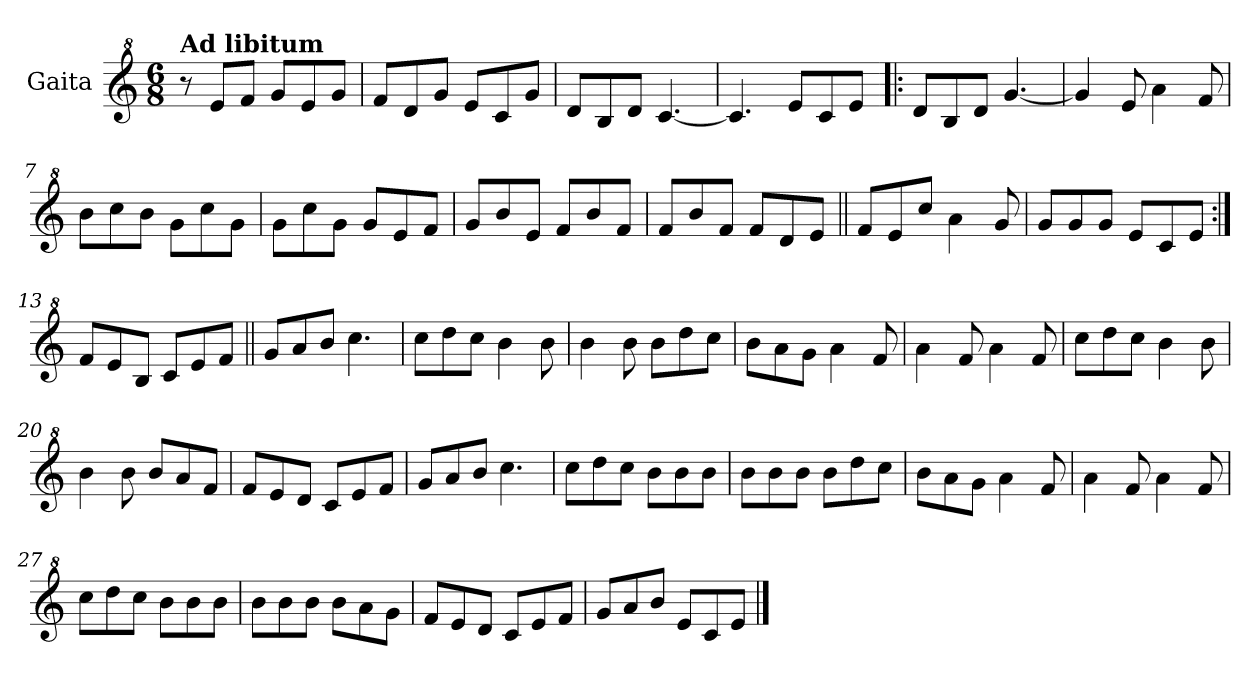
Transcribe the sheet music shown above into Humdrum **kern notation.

**kern
*part1
*staff1
*I"Gaita
*clefG^2
*k[]
*M6/8
*MM135
=1
!LO:TX:a:B:t=Ad libitum
8r
8ee/L
8ff/J
8gg/L
8ee/
8gg/J
=2
8ff/L
8dd/
8gg/J
8ee/L
8cc/
8gg/J
=3
8dd/L
8b/
8dd/J
[4.cc/
=4
*MM180
4.cc/]
8ee/L
8cc/
8ee/J
=5!|:
8dd/L
8b/
8dd/J
[4.gg/
=6
4gg/]
8ee/
4aa\
8ff/
=7
8bb\L
8ccc\
8bb\J
8gg\L
8ccc\
8gg\J
=8
8gg\L
8ccc\
8gg\J
8gg/L
8ee/
8ff/J
!!LO:LB:g=z
=9
8gg/L
8bb/
8ee/J
8ff/L
8bb/
8ff/J
=10
8ff/L
8bb/
8ff/J
8ff/L
8dd/
8ee/J
=11||
8ff/L
8ee/
8ccc/J
4aa\
8gg/
=12
8gg/L
8gg/
8gg/J
8ee/L
8cc/
8ee/J
=13:|!
8ff/L
8ee/
8b/J
8cc/L
8ee/
8ff/J
=14||
8gg/L
8aa/
8bb/J
4.ccc\
=15
8ccc\L
8ddd\
8ccc\J
4bb\
8bb\
=16
4bb\
8bb\
8bb\L
8ddd\
8ccc\J
!!LO:LB:g=z
=17
8bb\L
8aa\
8gg\J
4aa\
8ff/
=18
4aa\
8ff/
4aa\
8ff/
=19
8ccc\L
8ddd\
8ccc\J
4bb\
8bb\
=20
4bb\
8bb\
8bb/L
8aa/
8ff/J
=21
8ff/L
8ee/
8dd/J
8cc/L
8ee/
8ff/J
=22
8gg/L
8aa/
8bb/J
4.ccc\
=23
8ccc\L
8ddd\
8ccc\J
8bb\L
8bb\
8bb\J
=24
8bb\L
8bb\
8bb\J
8bb\L
8ddd\
8ccc\J
!!LO:LB:g=z
=25
8bb\L
8aa\
8gg\J
4aa\
8ff/
=26
4aa\
8ff/
4aa\
8ff/
=27
8ccc\L
8ddd\
8ccc\J
8bb\L
8bb\
8bb\J
=28
8bb\L
8bb\
8bb\J
8bb\L
8aa\
8gg\J
=29
8ff/L
8ee/
8dd/J
8cc/L
8ee/
8ff/J
=30
8gg/L
8aa/
8bb/J
8ee/L
8cc/
8ee/J
==
*-
